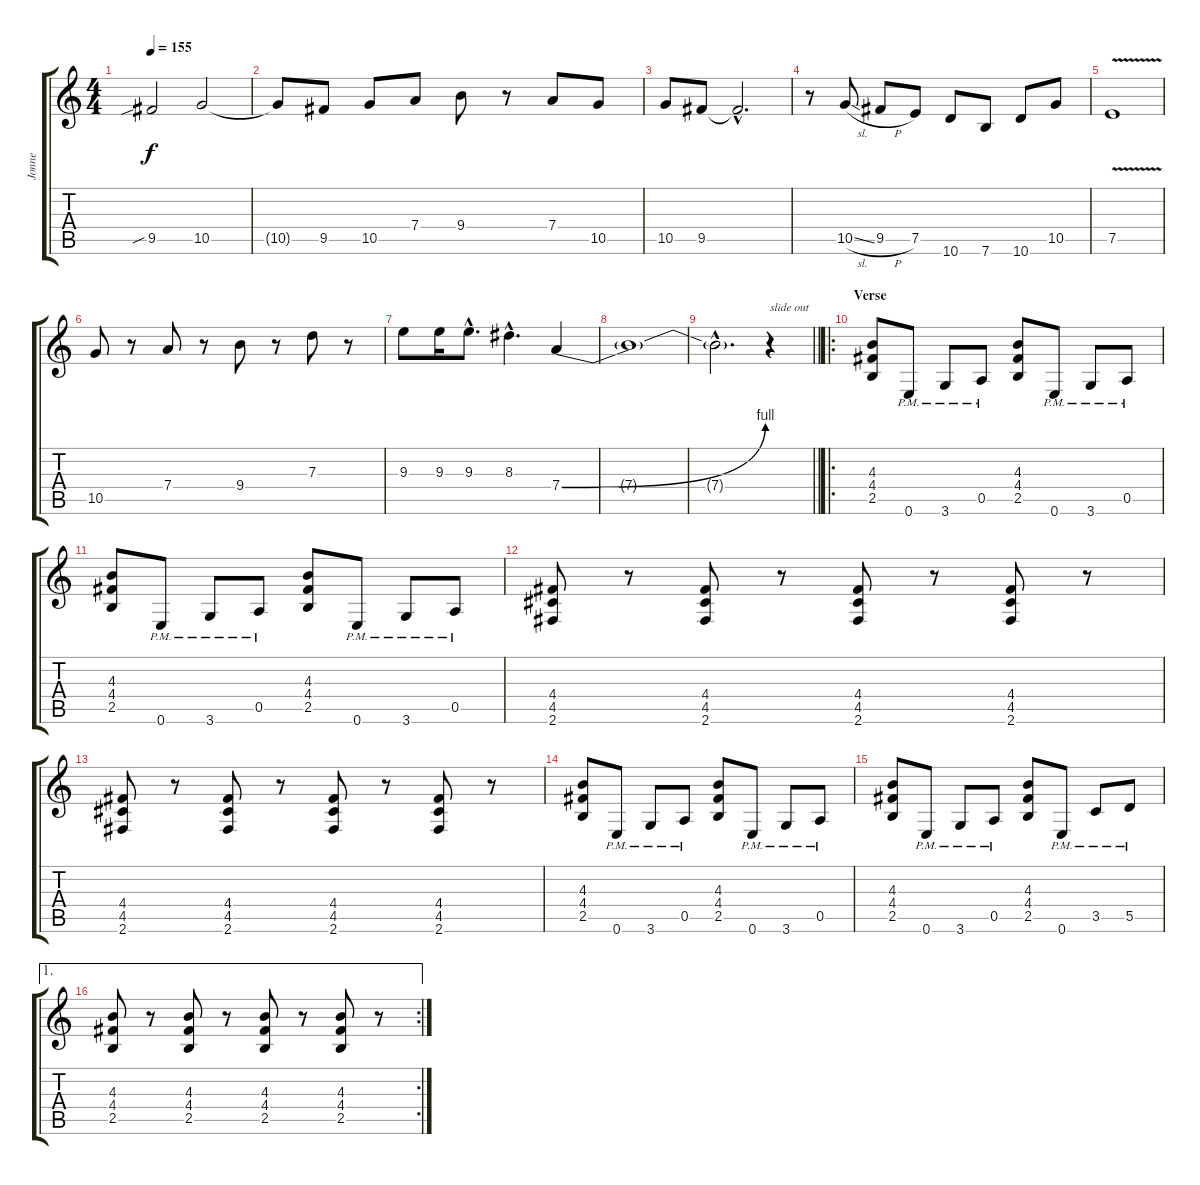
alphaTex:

\track ("Jonne" "Jonne") {instrument distortionguitar}
\staff {score tabs}
\tuning (E4 B3 G3 D3 A2 E2) {hide}
\ts (4 4)
\tempo 155
\clef g2
\ks c
9.5{sib}.2{dy f} 10.5.2 |
10.5{t}.8 9.5.8 10.5.8 7.4.8 9.4.8 r.8 7.4.8 10.5.8 |
10.5.8 9.5.8 9.5{hac t}.2{d} |
r.8 10.5{sl}.8 9.5{h}.8 7.5.8 10.6.8 7.6.8 10.6.8 10.5.8 |
7.5{v}.1 |
10.5.8 r.8 7.4.8 r.8 9.4.8 r.8 7.3.8 r.8 |
9.3.8 9.3.16 9.3{hac}.8{d} 8.3{hac}.4{d} 7.4{be (bend 0 0 60 4)}.4 |
7.4{t}.1 |
\barLineRight lightlight
7.4{hac t}.2{d} r.4{txt "slide out"} |
\ro
\section ("" "Verse")
(4.3 4.4 2.5).8{volume 12} 0.6{pm}.8 3.6{pm}.8 0.5{pm}.8 (4.3 4.4 2.5).8 0.6{pm}.8 3.6{pm}.8 0.5{pm}.8 |
(4.3 4.4 2.5).8 0.6{pm}.8 3.6{pm}.8 0.5{pm}.8 (4.3 4.4 2.5).8 0.6{pm}.8 3.6{pm}.8 0.5{pm}.8 |
(4.4 4.5 2.6).8 r.8 (4.4 4.5 2.6).8 r.8 (4.4 4.5 2.6).8 r.8 (4.4 4.5 2.6).8 r.8 |
(4.4 4.5 2.6).8 r.8 (4.4 4.5 2.6).8 r.8 (4.4 4.5 2.6).8 r.8 (4.4 4.5 2.6).8 r.8 |
(4.3 4.4 2.5).8 0.6{pm}.8 3.6{pm}.8 0.5{pm}.8 (4.3 4.4 2.5).8 0.6{pm}.8 3.6{pm}.8 0.5{pm}.8 |
(4.3 4.4 2.5).8 0.6{pm}.8 3.6{pm}.8 0.5{pm}.8 (4.3 4.4 2.5).8 0.6{pm}.8 3.5{pm}.8 5.5{pm}.8 |
\ae 1
\rc 2
(4.3 4.4 2.5).8 r.8 (4.3 4.4 2.5).8 r.8 (4.3 4.4 2.5).8 r.8 (4.3 4.4 2.5).8 r.8
